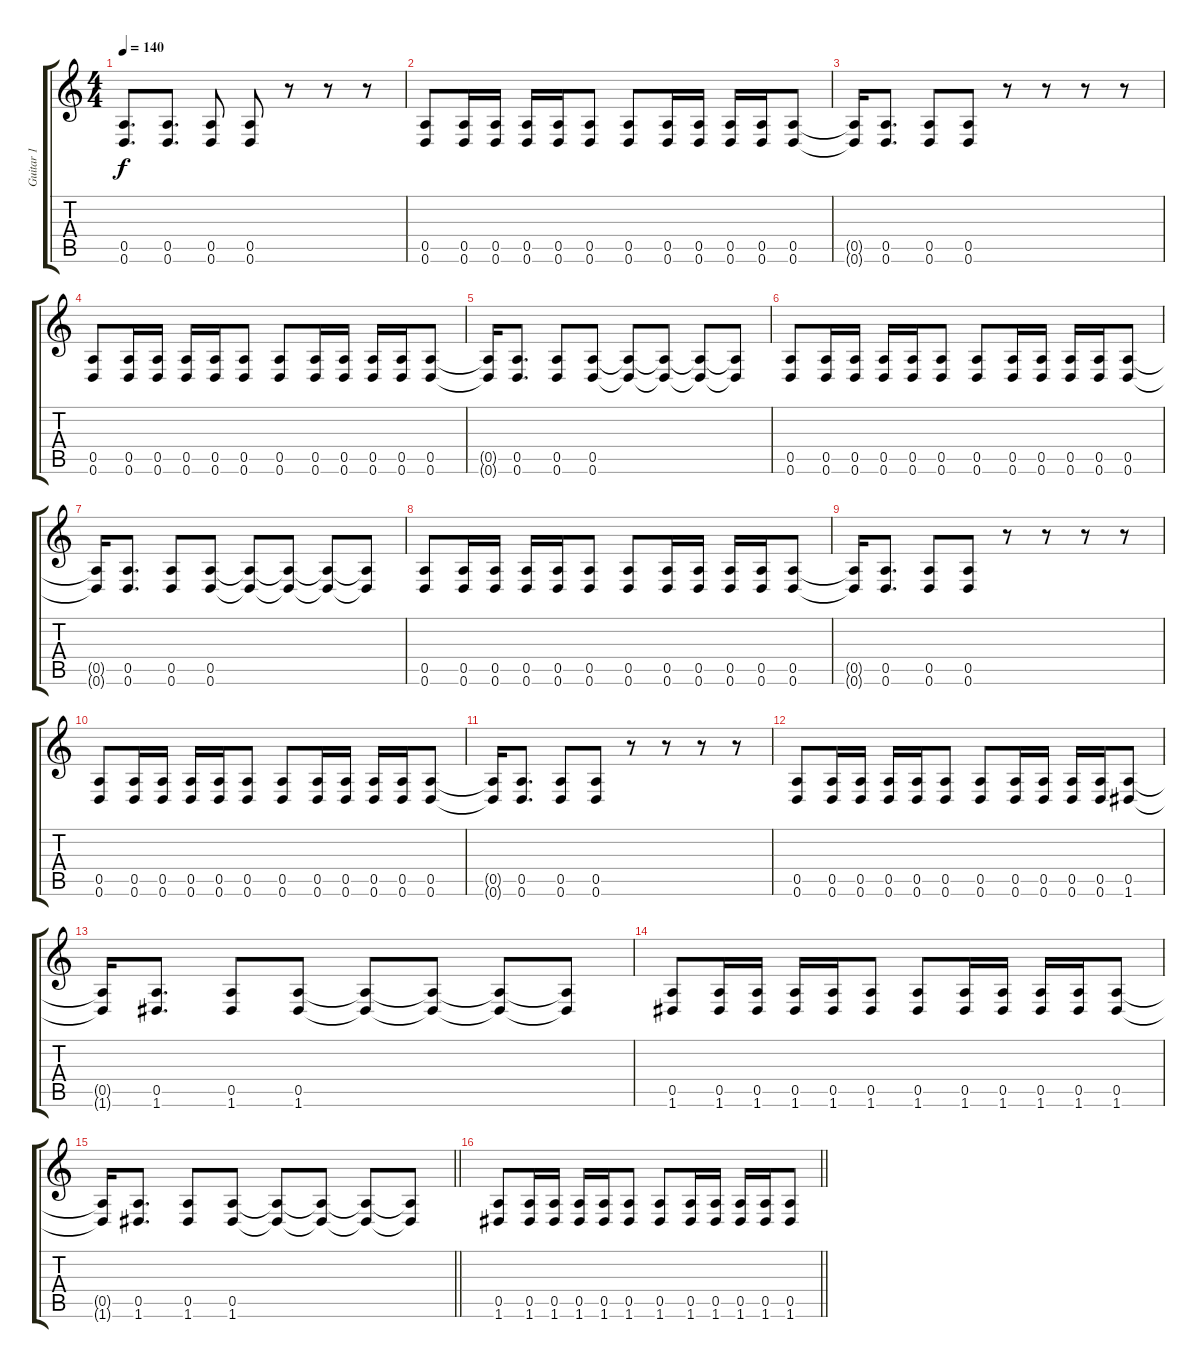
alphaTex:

\track ("Guitar 1" "Guitar 1") {instrument distortionguitar}
\staff {score tabs}
\tuning (E4 B3 G3 D3 A2 D2) {hide}
\ts (4 4)
\tempo 140
\clef g2
\ks c
(0.5 0.6).8{d dy f} (0.5 0.6).8{d} (0.5 0.6).8 (0.5 0.6).8 r.8 r.8 r.8 |
(0.5 0.6).8 (0.5 0.6).16 (0.5 0.6).16 (0.5 0.6).16 (0.5 0.6).16 (0.5 0.6).8 (0.5 0.6).8 (0.5 0.6).16 (0.5 0.6).16 (0.5 0.6).16 (0.5 0.6).16 (0.5 0.6).8 |
(0.5{t} 0.6{t}).16 (0.5 0.6).8{d} (0.5 0.6).8 (0.5 0.6).8 r.8 r.8 r.8 r.8 |
(0.5 0.6).8 (0.5 0.6).16 (0.5 0.6).16 (0.5 0.6).16 (0.5 0.6).16 (0.5 0.6).8 (0.5 0.6).8 (0.5 0.6).16 (0.5 0.6).16 (0.5 0.6).16 (0.5 0.6).16 (0.5 0.6).8 |
(0.5{t} 0.6{t}).16 (0.5 0.6).8{d} (0.5 0.6).8 (0.5 0.6).8 (0.5{t} 0.6{t}).8 (0.5{t} 0.6{t}).8 (0.5{t} 0.6{t}).8 (0.5{t} 0.6{t}).8 |
(0.5 0.6).8 (0.5 0.6).16 (0.5 0.6).16 (0.5 0.6).16 (0.5 0.6).16 (0.5 0.6).8 (0.5 0.6).8 (0.5 0.6).16 (0.5 0.6).16 (0.5 0.6).16 (0.5 0.6).16 (0.5 0.6).8 |
(0.5{t} 0.6{t}).16 (0.5 0.6).8{d} (0.5 0.6).8 (0.5 0.6).8 (0.5{t} 0.6{t}).8 (0.5{t} 0.6{t}).8 (0.5{t} 0.6{t}).8 (0.5{t} 0.6{t}).8 |
(0.5 0.6).8 (0.5 0.6).16 (0.5 0.6).16 (0.5 0.6).16 (0.5 0.6).16 (0.5 0.6).8 (0.5 0.6).8 (0.5 0.6).16 (0.5 0.6).16 (0.5 0.6).16 (0.5 0.6).16 (0.5 0.6).8 |
(0.5{t} 0.6{t}).16 (0.5 0.6).8{d} (0.5 0.6).8 (0.5 0.6).8 r.8 r.8 r.8 r.8 |
(0.5 0.6).8 (0.5 0.6).16 (0.5 0.6).16 (0.5 0.6).16 (0.5 0.6).16 (0.5 0.6).8 (0.5 0.6).8 (0.5 0.6).16 (0.5 0.6).16 (0.5 0.6).16 (0.5 0.6).16 (0.5 0.6).8 |
(0.5{t} 0.6{t}).16 (0.5 0.6).8{d} (0.5 0.6).8 (0.5 0.6).8 r.8 r.8 r.8 r.8 |
(0.5 0.6).8 (0.5 0.6).16 (0.5 0.6).16 (0.5 0.6).16 (0.5 0.6).16 (0.5 0.6).8 (0.5 0.6).8 (0.5 0.6).16 (0.5 0.6).16 (0.5 0.6).16 (0.5 0.6).16 (0.5 1.6).8 |
(0.5{t} 1.6{t}).16 (0.5 1.6).8{d} (0.5 1.6).8 (0.5 1.6).8 (0.5{t} 1.6{t}).8 (0.5{t} 1.6{t}).8 (0.5{t} 1.6{t}).8 (0.5{t} 1.6{t}).8 |
(0.5 1.6).8 (0.5 1.6).16 (0.5 1.6).16 (0.5 1.6).16 (0.5 1.6).16 (0.5 1.6).8 (0.5 1.6).8 (0.5 1.6).16 (0.5 1.6).16 (0.5 1.6).16 (0.5 1.6).16 (0.5 1.6).8 |
\barLineRight lightlight
(0.5{t} 1.6{t}).16 (0.5 1.6).8{d} (0.5 1.6).8 (0.5 1.6).8 (0.5{t} 1.6{t}).8 (0.5{t} 1.6{t}).8 (0.5{t} 1.6{t}).8 (0.5{t} 1.6{t}).8 |
\barLineRight lightlight
(0.5 1.6).8 (0.5 1.6).16 (0.5 1.6).16 (0.5 1.6).16 (0.5 1.6).16 (0.5 1.6).8 (0.5 1.6).8 (0.5 1.6).16 (0.5 1.6).16 (0.5 1.6).16 (0.5 1.6).16 (0.5 1.6).8
